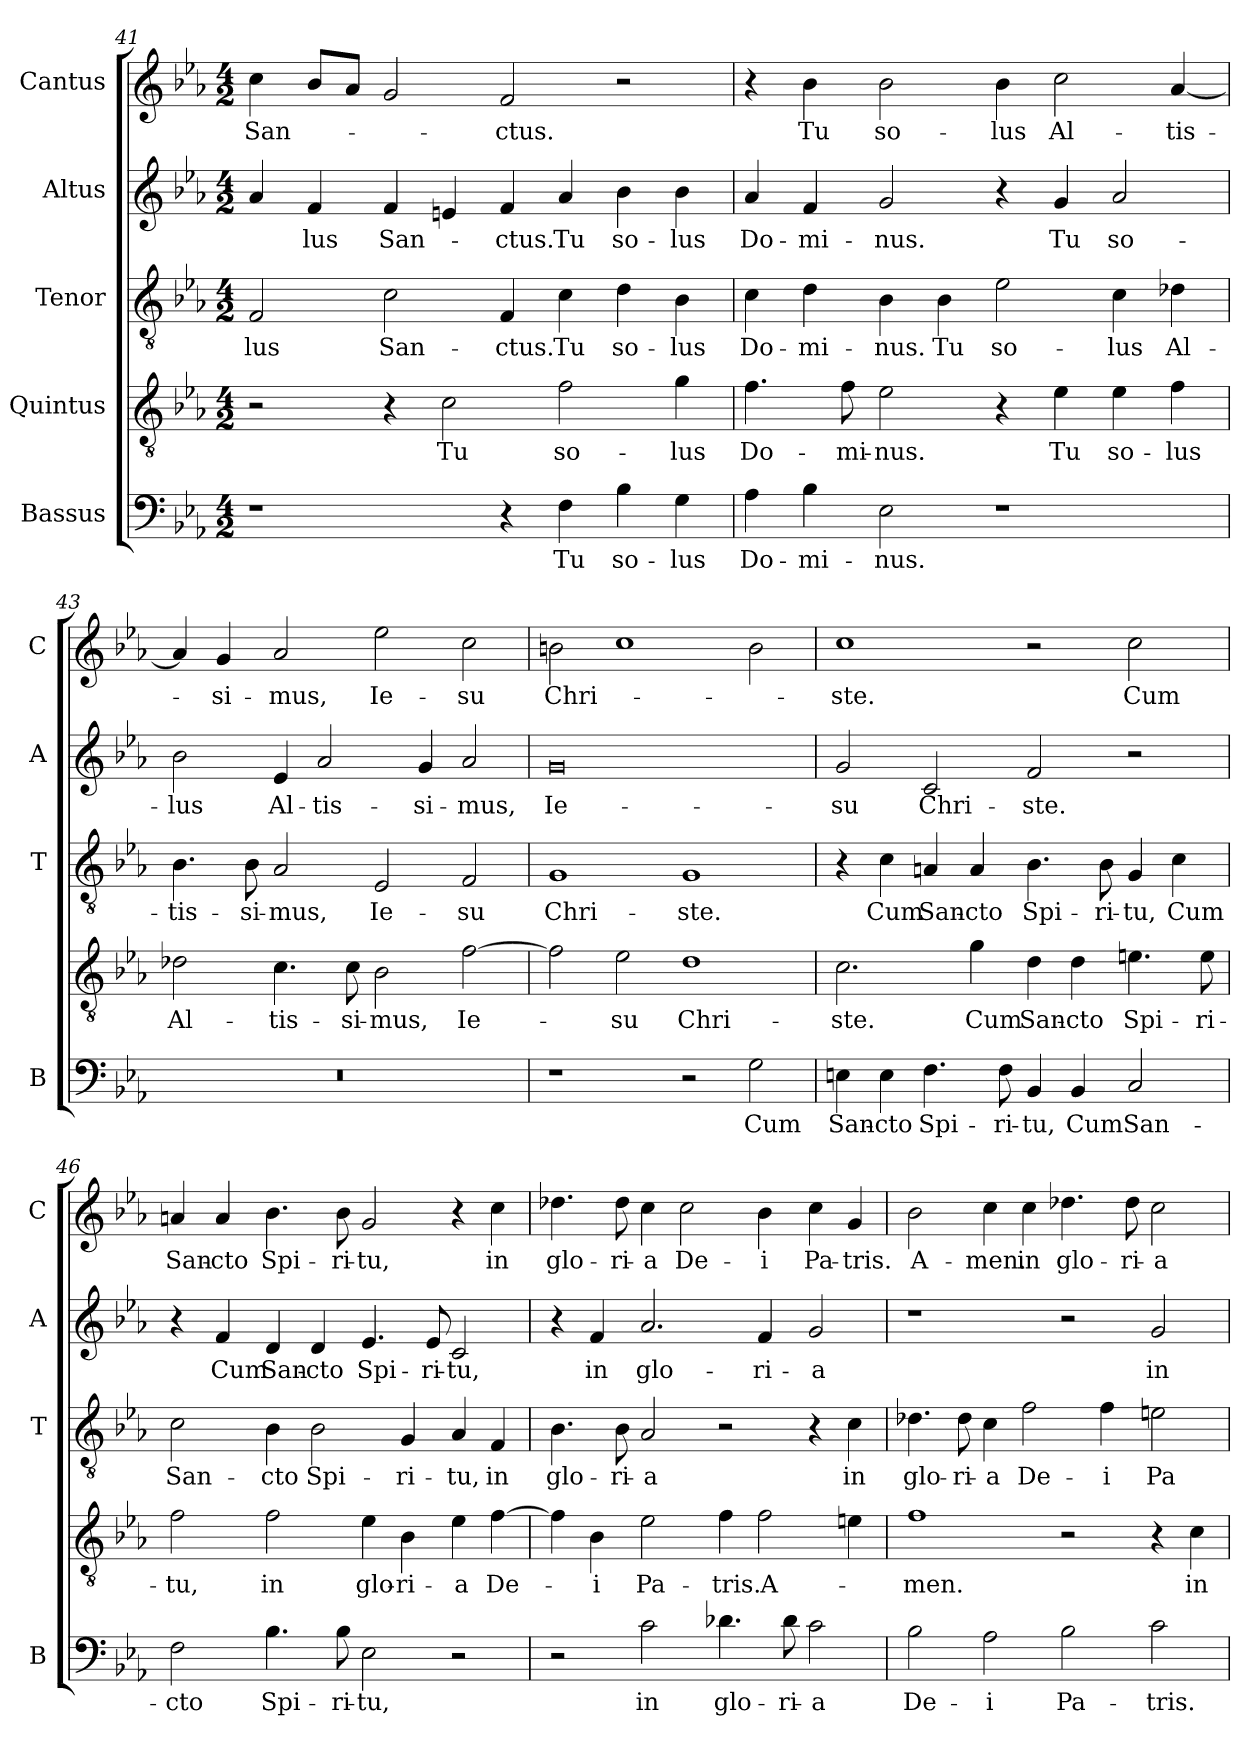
**kern	**text	**kern	**text	**kern	**text	**kern	**text	**kern	**text
*part5	*part5	*part4	*part4	*part3	*part3	*part2	*part2	*part1	*part1
*staff5	*staff5	*staff4	*staff4	*staff3	*staff3	*staff2	*staff2	*staff1	*staff1
*I"Bassus	*	*I"Quintus	*	*I"Tenor	*	*I"Altus	*	*I"Cantus	*
*I'B	*	*	*	*I'T	*	*I'A	*	*I'C	*
*clefF4	*	*clefGv2	*	*clefGv2	*	*clefG2	*	*clefG2	*
*k[b-e-a-]	*	*k[b-e-a-]	*	*k[b-e-a-]	*	*k[b-e-a-]	*	*k[b-e-a-]	*
*E-:	*	*E-:	*	*E-:	*	*E-:	*	*E-:	*
*M4/2	*	*M4/2	*	*M4/2	*	*M4/2	*	*M4/2	*
=41	=41	=41	=41	=41	=41	=41	=41	=41	=41
!	!	!	!	!	!LO:LY:b	!	!	!	!LO:LY:b
1r	.	2r	.	2F/	-lus	4a-/	.	4cc\	San-
!	!	!	!	!	!	!	!LO:LY:b	!	!
.	.	.	.	.	.	4f/	-lus	8b-/L	.
.	.	.	.	.	.	.	.	8a-/J	.
!	!	!	!	!	!LO:LY:b	!	!LO:LY:b	!	!
.	.	4r	.	2c\	San-	4f/	San-	2g/	.
!	!	!	!LO:LY:b	!	!	!	!	!	!
.	.	2c\	Tu	.	.	4en/	.	.	.
!	!	!	!	!	!LO:LY:b	!	!LO:LY:b	!	!LO:LY:b
4r	.	.	.	4F/	-ctus.	4f/	-ctus.	2f/	-ctus.
!	!LO:LY:b	!	!LO:LY:b	!	!LO:LY:b	!	!LO:LY:b	!	!
4F\	Tu	2f\	so-	4c\	Tu	4a-/	Tu	.	.
!	!LO:LY:b	!	!	!	!LO:LY:b	!	!LO:LY:b	!	!
4B-\	so-	.	.	4d\	so-	4b-\	so-	2r	.
!	!LO:LY:b	!	!LO:LY:b	!	!LO:LY:b	!	!LO:LY:b	!	!
4G\	-lus	4g\	-lus	4B-\	-lus	4b-\	-lus	.	.
=42	=42	=42	=42	=42	=42	=42	=42	=42	=42
!	!LO:LY:b	!	!LO:LY:b	!	!LO:LY:b	!	!LO:LY:b	!	!
4A-\	Do-	4.f\	Do-	4c\	Do-	4a-/	Do-	4r	.
!	!LO:LY:b	!	!	!	!LO:LY:b	!	!LO:LY:b	!	!LO:LY:b
4B-\	-mi-	.	.	4d\	-mi-	4f/	-mi-	4b-\	Tu
!	!	!	!LO:LY:b	!	!	!	!	!	!
.	.	8f\	-mi-	.	.	.	.	.	.
!	!LO:LY:b	!	!LO:LY:b	!	!LO:LY:b	!	!LO:LY:b	!	!LO:LY:b
2E-\	-nus.	2e-\	-nus.	4B-\	-nus.	2g/	-nus.	2b-\	so-
!	!	!	!	!	!LO:LY:b	!	!	!	!
.	.	.	.	4B-\	Tu	.	.	.	.
!	!	!	!	!	!LO:LY:b	!	!	!	!LO:LY:b
1r	.	4r	.	2e-\	so-	4r	.	4b-\	-lus
!	!	!	!LO:LY:b	!	!	!	!LO:LY:b	!	!LO:LY:b
.	.	4e-\	Tu	.	.	4g/	Tu	2cc\	Al-
!	!	!	!LO:LY:b	!	!LO:LY:b	!	!LO:LY:b	!	!
.	.	4e-\	so-	4c\	-lus	2a-/	so-	.	.
!	!	!	!LO:LY:b	!	!LO:LY:b	!	!	!	!LO:LY:b
.	.	4f\	-lus	4d-X\	Al-	.	.	[4a-/	-tis-
!!LO:PB:g=z
=43	=43	=43	=43	=43	=43	=43	=43	=43	=43
!	!	!	!LO:LY:b	!	!LO:LY:b	!	!LO:LY:b	!	!
0r	.	2d-X\	Al-	4.B-\	-tis-	2b-\	-lus	4a-/]	.
!	!	!	!	!	!	!	!	!	!LO:LY:b
.	.	.	.	.	.	.	.	4g/	-si-
!	!	!	!	!	!LO:LY:b	!	!	!	!
.	.	.	.	8B-\	-si-	.	.	.	.
!	!	!	!LO:LY:b	!	!LO:LY:b	!	!LO:LY:b	!	!LO:LY:b
.	.	4.c\	-tis-	2A-/	-mus,	4e-/	Al-	2a-/	-mus,
!	!	!	!	!	!	!	!LO:LY:b	!	!
.	.	.	.	.	.	2a-/	-tis-	.	.
!	!	!	!LO:LY:b	!	!	!	!	!	!
.	.	8c\	-si-	.	.	.	.	.	.
!	!	!	!LO:LY:b	!	!LO:LY:b	!	!	!	!LO:LY:b
.	.	2B-\	-mus,	2E-/	Ie-	.	.	2ee-\	Ie-
!	!	!	!	!	!	!	!LO:LY:b	!	!
.	.	.	.	.	.	4g/	-si-	.	.
!	!	!	!LO:LY:b	!	!LO:LY:b	!	!LO:LY:b	!	!LO:LY:b
.	.	[2f\	Ie-	2F/	-su	2a-/	-mus,	2cc\	-su
=44	=44	=44	=44	=44	=44	=44	=44	=44	=44
!	!	!	!	!	!LO:LY:b	!	!LO:LY:b	!	!LO:LY:b
1r	.	2f\]	.	1G	Chri-	0g	Ie-	2bn\	Chri-
!	!	!	!LO:LY:b	!	!	!	!	!	!
.	.	2e-\	-su	.	.	.	.	1cc	.
!	!	!	!LO:LY:b	!	!LO:LY:b	!	!	!	!
2r	.	1d	Chri-	1G	-ste.	.	.	.	.
!	!LO:LY:b	!	!	!	!	!	!	!	!
2G\	Cum	.	.	.	.	.	.	2b\	.
=45	=45	=45	=45	=45	=45	=45	=45	=45	=45
!	!LO:LY:b	!	!LO:LY:b	!	!	!	!LO:LY:b	!	!LO:LY:b
4En\	San-	2.c\	-ste.	4r	.	2g/	-su	1cc	-ste.
!	!LO:LY:b	!	!	!	!LO:LY:b	!	!	!	!
4E\	-cto	.	.	4c\	Cum	.	.	.	.
!	!LO:LY:b	!	!	!	!LO:LY:b	!	!LO:LY:b	!	!
4.F\	Spi-	.	.	4An/	San-	2c/	Chri-	.	.
!	!	!	!LO:LY:b	!	!LO:LY:b	!	!	!	!
.	.	4g\	Cum	4A/	-cto	.	.	.	.
!	!LO:LY:b	!	!	!	!	!	!	!	!
8F\	-ri-	.	.	.	.	.	.	.	.
!	!LO:LY:b	!	!LO:LY:b	!	!LO:LY:b	!	!LO:LY:b	!	!
4BB-/	-tu,	4d\	San-	4.B-\	Spi-	2f/	-ste.	2r	.
!	!LO:LY:b	!	!LO:LY:b	!	!	!	!	!	!
4BB-/	Cum	4d\	-cto	.	.	.	.	.	.
!	!	!	!	!	!LO:LY:b	!	!	!	!
.	.	.	.	8B-\	-ri-	.	.	.	.
!	!LO:LY:b	!	!LO:LY:b	!	!LO:LY:b	!	!	!	!LO:LY:b
2C/	San-	4.en\	Spi-	4G/	-tu,	2r	.	2cc\	Cum
!	!	!	!	!	!LO:LY:b	!	!	!	!
.	.	.	.	4c\	Cum	.	.	.	.
!	!	!	!LO:LY:b	!	!	!	!	!	!
.	.	8e\	-ri-	.	.	.	.	.	.
!!LO:LB:g=z
=46	=46	=46	=46	=46	=46	=46	=46	=46	=46
!	!LO:LY:b	!	!LO:LY:b	!	!LO:LY:b	!	!	!	!LO:LY:b
2F\	-cto	2f\	-tu,	2c\	San-	4r	.	4an/	San-
!	!	!	!	!	!	!	!LO:LY:b	!	!LO:LY:b
.	.	.	.	.	.	4f/	Cum	4a/	-cto
!	!LO:LY:b	!	!LO:LY:b	!	!LO:LY:b	!	!LO:LY:b	!	!LO:LY:b
4.B-\	Spi-	2f\	in	4B-\	-cto	4d/	San-	4.b-\	Spi-
!	!	!	!	!	!LO:LY:b	!	!LO:LY:b	!	!
.	.	.	.	2B-\	Spi-	4d/	-cto	.	.
!	!LO:LY:b	!	!	!	!	!	!	!	!LO:LY:b
8B-\	-ri-	.	.	.	.	.	.	8b-\	-ri-
!	!LO:LY:b	!	!LO:LY:b	!	!	!	!LO:LY:b	!	!LO:LY:b
2E-\	-tu,	4e-\	glo-	.	.	4.e-/	Spi-	2g/	-tu,
!	!	!	!LO:LY:b	!	!LO:LY:b	!	!	!	!
.	.	4B-\	-ri-	4G/	-ri-	.	.	.	.
!	!	!	!	!	!	!	!LO:LY:b	!	!
.	.	.	.	.	.	8e-/	-ri-	.	.
!	!	!	!LO:LY:b	!	!LO:LY:b	!	!LO:LY:b	!	!
2r	.	4e-\	-a	4A-/	-tu,	2c/	-tu,	4r	.
!	!	!	!LO:LY:b	!	!LO:LY:b	!	!	!	!LO:LY:b
.	.	[4f\	De-	4F/	in	.	.	4cc\	in
=47	=47	=47	=47	=47	=47	=47	=47	=47	=47
!	!	!	!	!	!LO:LY:b	!	!	!	!LO:LY:b
2r	.	4f\]	.	4.B-\	glo-	4r	.	4.dd-X\	glo-
!	!	!	!LO:LY:b	!	!	!	!LO:LY:b	!	!
.	.	4B-\	-i	.	.	4f/	in	.	.
!	!	!	!	!	!LO:LY:b	!	!	!	!LO:LY:b
.	.	.	.	8B-\	-ri-	.	.	8dd-\	-ri-
!	!LO:LY:b	!	!LO:LY:b	!	!LO:LY:b	!	!LO:LY:b	!	!LO:LY:b
2c\	in	2e-\	Pa-	2A-/	-a	2.a-/	glo-	4cc\	-a
!	!	!	!	!	!	!	!	!	!LO:LY:b
.	.	.	.	.	.	.	.	2cc\	De-
!	!LO:LY:b	!	!LO:LY:b	!	!	!	!	!	!
4.d-X\	glo-	4f\	-tris.	2r	.	.	.	.	.
!	!	!	!LO:LY:b	!	!	!	!LO:LY:b	!	!LO:LY:b
.	.	2f\	A-	.	.	4f/	-ri-	4b-\	-i
!	!LO:LY:b	!	!	!	!	!	!	!	!
8d-\	-ri-	.	.	.	.	.	.	.	.
!	!LO:LY:b	!	!	!	!	!	!LO:LY:b	!	!LO:LY:b
2c\	-a	.	.	4r	.	2g/	-a	4cc\	Pa-
!	!	!	!	!	!LO:LY:b	!	!	!	!LO:LY:b
.	.	4en\	.	4c\	in	.	.	4g/	-tris.
=48	=48	=48	=48	=48	=48	=48	=48	=48	=48
!	!LO:LY:b	!	!LO:LY:b	!	!LO:LY:b	!	!	!	!LO:LY:b
2B-\	De-	1f	-men.	4.d-X\	glo-	1r	.	2b-\	A-
!	!	!	!	!	!LO:LY:b	!	!	!	!
.	.	.	.	8d-\	-ri-	.	.	.	.
!	!LO:LY:b	!	!	!	!LO:LY:b	!	!	!	!LO:LY:b
2A-\	-i	.	.	4c\	-a	.	.	4cc\	-men.
!	!	!	!	!	!LO:LY:b	!	!	!	!LO:LY:b
.	.	.	.	2f\	De-	.	.	4cc\	in
!	!LO:LY:b	!	!	!	!	!	!	!	!LO:LY:b
2B-\	Pa-	2r	.	.	.	2r	.	4.dd-X\	glo-
!	!	!	!	!	!LO:LY:b	!	!	!	!
.	.	.	.	4f\	-i	.	.	.	.
!	!	!	!	!	!	!	!	!	!LO:LY:b
.	.	.	.	.	.	.	.	8dd-\	-ri-
!	!LO:LY:b	!	!	!	!LO:LY:b	!	!LO:LY:b	!	!LO:LY:b
2c\	-tris.	4r	.	2en\	Pa-	2g/	in	2cc\	-a
!	!	!	!LO:LY:b	!	!	!	!	!	!
.	.	4c\	in	.	.	.	.	.	.
=	=	=	=	=	=	=	=	=	=
*-	*-	*-	*-	*-	*-	*-	*-	*-	*-
